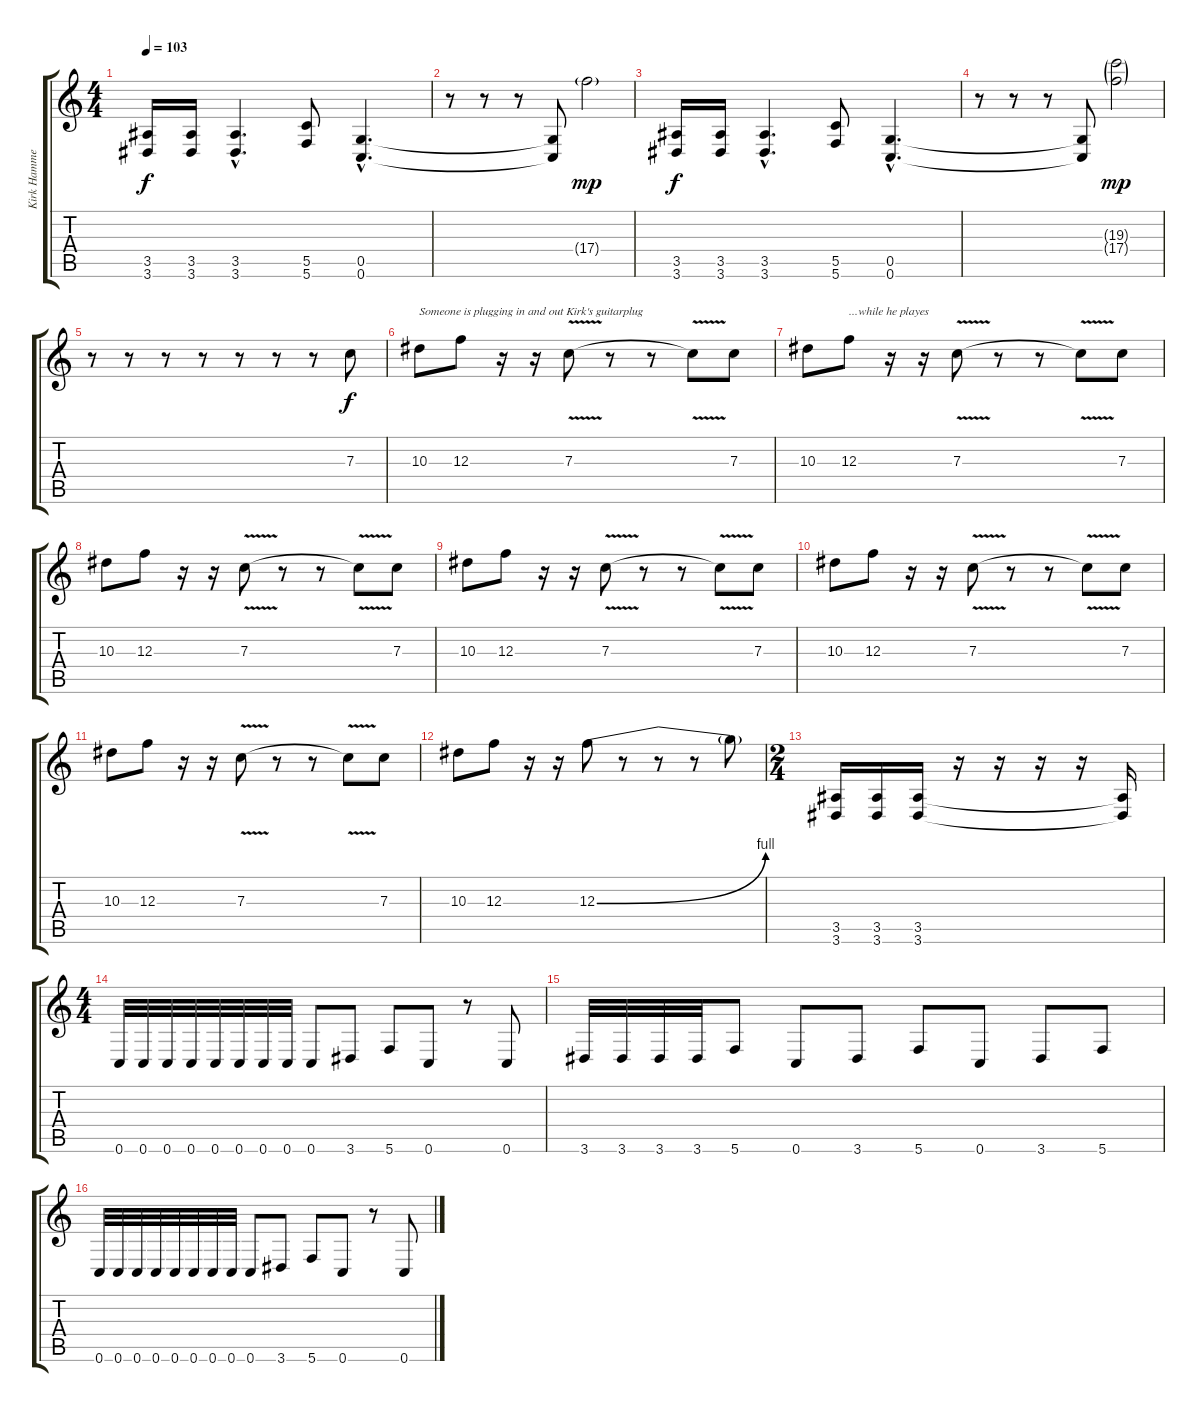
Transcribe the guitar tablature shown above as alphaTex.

\track ("Kirk Hammett" "Kirk Hamme") {instrument distortionguitar}
\staff {score tabs}
\tuning (D4 A3 F3 C3 G2 C2) {hide}
\ts (4 4)
\tempo 103
\clef g2
\ks c
(3.5 3.6).16{dy f} (3.5 3.6).16 (3.5{hac} 3.6{hac}).4{d} (5.5 5.6).8 (0.5{hac} 0.6{hac}).4{d} |
r.8 r.8 r.8 (0.5{t} 0.6{t}).8 17.4{g}.2{dy mp} |
(3.5 3.6).16{dy f} (3.5 3.6).16 (3.5{hac} 3.6{hac}).4{d} (5.5 5.6).8 (0.5{hac} 0.6{hac}).4{d} |
r.8 r.8 r.8 (0.5{t} 0.6{t}).8 (19.3{g} 17.4{g}).2{dy mp} |
r.8 r.8 r.8 r.8 r.8 r.8 r.8 7.3.8{dy f} |
10.3.8{txt "Someone is plugging in and out Kirk's guitarplug"} 12.3.8 r.16 r.16 7.3{v}.8 r.8 r.8 7.3{t}.8 7.3.8 |
10.3.8 12.3.8{txt "...while he playes"} r.16 r.16 7.3{v}.8 r.8 r.8 7.3{t}.8 7.3.8 |
10.3.8 12.3.8 r.16 r.16 7.3{v}.8 r.8 r.8 7.3{t}.8 7.3.8 |
10.3.8 12.3.8 r.16 r.16 7.3{v}.8 r.8 r.8 7.3{t}.8 7.3.8 |
10.3.8 12.3.8 r.16 r.16 7.3{v}.8 r.8 r.8 7.3{t}.8 7.3.8 |
10.3.8 12.3.8 r.16 r.16 7.3{v}.8 r.8 r.8 7.3{t}.8 7.3.8 |
10.3.8 12.3.8 r.16 r.16 12.3{be (bend 0 0 60 4)}.8 r.8 r.8 r.8 12.3{t}.8 |
\ts (2 4)
(3.5 3.6).16 (3.5 3.6).16 (3.5 3.6).16 r.16 r.16 r.16 r.16 (3.5{t} 3.6{t}).16 |
\ts (4 4)
0.6.32 0.6.32 0.6.32 0.6.32 0.6.32 0.6.32 0.6.32 0.6.32 0.6.8 3.6.8 5.6.8 0.6.8 r.8 0.6.8 |
3.6.32 3.6.32 3.6.32 3.6.32 5.6.8 0.6.8 3.6.8 5.6.8 0.6.8 3.6.8 5.6.8 |
0.6.32{instrument distortionguitar} 0.6.32 0.6.32 0.6.32 0.6.32 0.6.32 0.6.32 0.6.32 0.6.8 3.6.8 5.6.8 0.6.8 r.8 0.6.8
